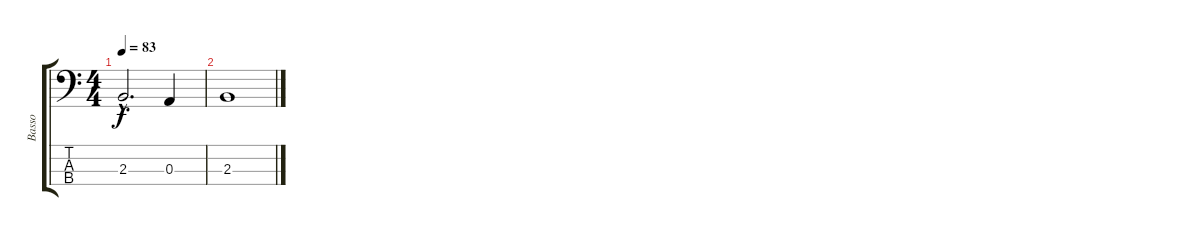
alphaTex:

\track ("Basso" "Basso") {instrument electricbassfinger}
\staff {score tabs}
\tuning (G2 D2 A1 E1) {hide}
\ts (4 4)
\tempo 83
\clef f4
\ks c
2.3{hac}.2{d dy f} 0.3.4 |
2.3.1
